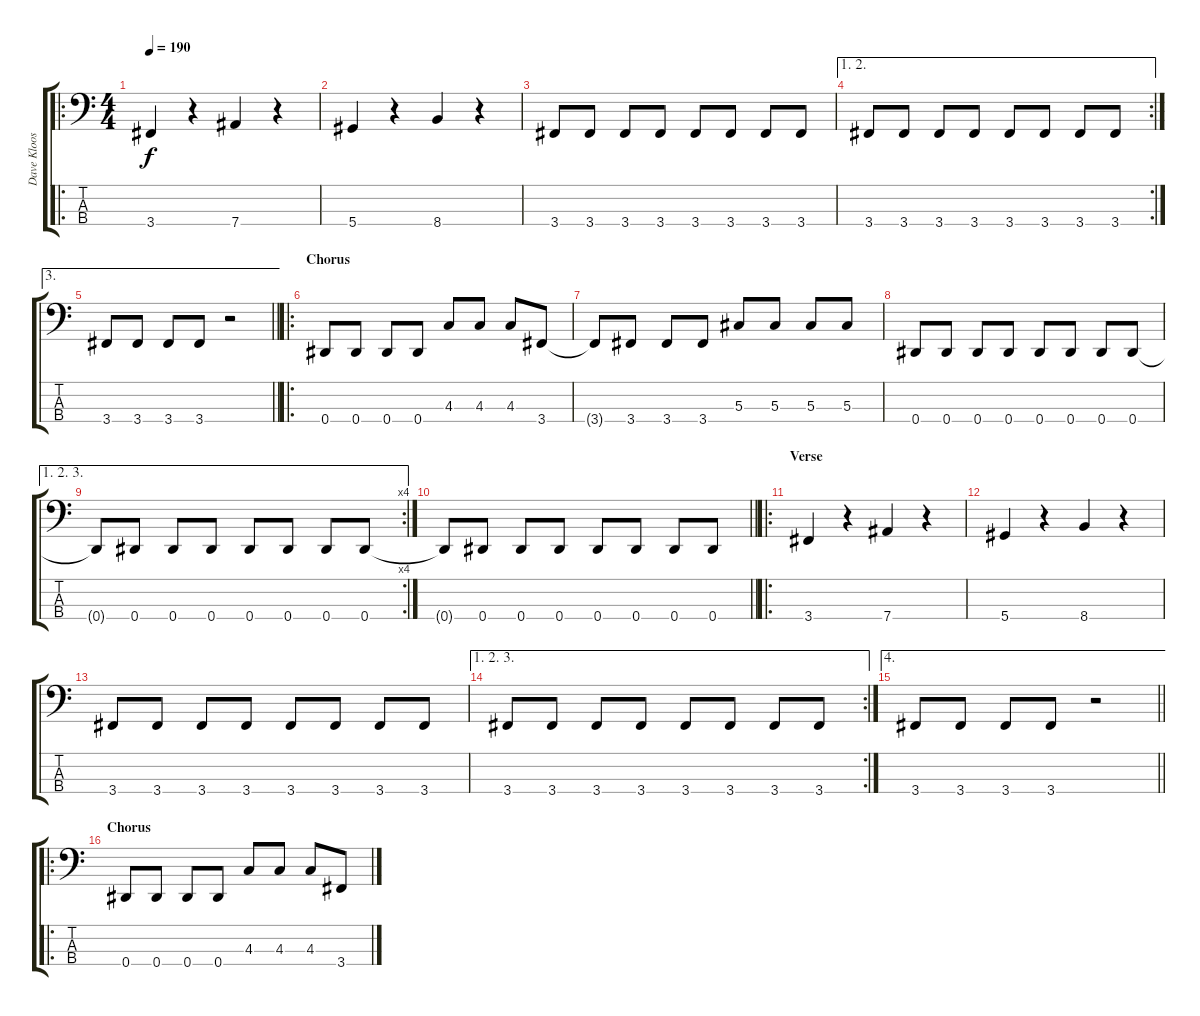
\track ("Dave Kloos" "Dave Kloos") {instrument electricbasspick}
\staff {score tabs}
\tuning (Gb2 Db2 Ab1 Eb1) {hide}
\ro
\ts (4 4)
\tempo 190
\clef f4
\ks c
3.4.4{dy f} r.4 7.4.4 r.4 |
5.4.4 r.4 8.4.4 r.4 |
3.4.8 3.4.8 3.4.8 3.4.8 3.4.8 3.4.8 3.4.8 3.4.8 |
\ae (1 2)
\rc 2
3.4.8 3.4.8 3.4.8 3.4.8 3.4.8 3.4.8 3.4.8 3.4.8 |
\ae 3
\barLineRight lightlight
3.4.8 3.4.8 3.4.8 3.4.8 r.2 |
\ro
\section ("" "Chorus")
0.4.8 0.4.8 0.4.8 0.4.8 4.3.8 4.3.8 4.3.8 3.4.8 |
3.4{t}.8 3.4.8 3.4.8 3.4.8 5.3.8 5.3.8 5.3.8 5.3.8 |
0.4.8 0.4.8 0.4.8 0.4.8 0.4.8 0.4.8 0.4.8 0.4.8 |
\ae (1 2 3)
\rc 4
0.4{t}.8 0.4.8 0.4.8 0.4.8 0.4.8 0.4.8 0.4.8 0.4.8 |
\barLineRight lightlight
0.4{t}.8 0.4.8 0.4.8 0.4.8 0.4.8 0.4.8 0.4.8 0.4.8 |
\ro
\section ("" "Verse")
3.4.4 r.4 7.4.4 r.4 |
5.4.4 r.4 8.4.4 r.4 |
3.4.8 3.4.8 3.4.8 3.4.8 3.4.8 3.4.8 3.4.8 3.4.8 |
\ae (1 2 3)
\rc 2
3.4.8 3.4.8 3.4.8 3.4.8 3.4.8 3.4.8 3.4.8 3.4.8 |
\ae 4
\barLineRight lightlight
3.4.8 3.4.8 3.4.8 3.4.8 r.2 |
\ro
\section ("" "Chorus")
0.4.8 0.4.8 0.4.8 0.4.8 4.3.8 4.3.8 4.3.8 3.4.8
